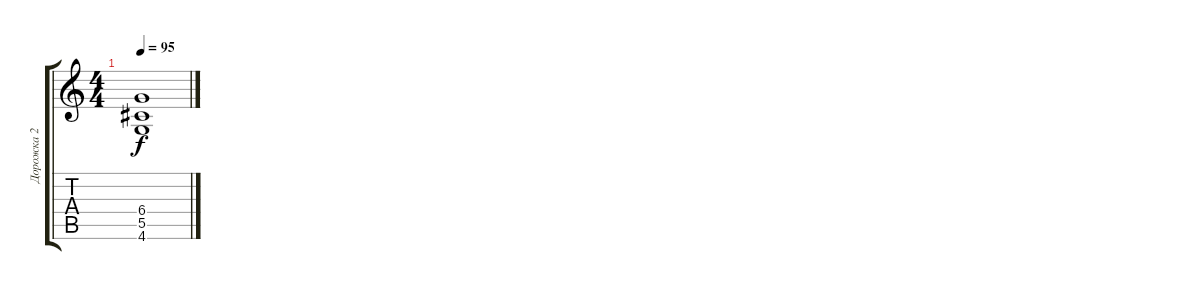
\track ("Дорожка 2" "Дорожка 2") {instrument distortionguitar}
\staff {score tabs}
\tuning (Eb4 Bb3 Gb3 Db3 Ab2 Eb2) {hide}
\ts (4 4)
\tempo 95
\clef g2
\ks c
(6.4{t} 5.5{t} 4.6{t}).1{dy f}
